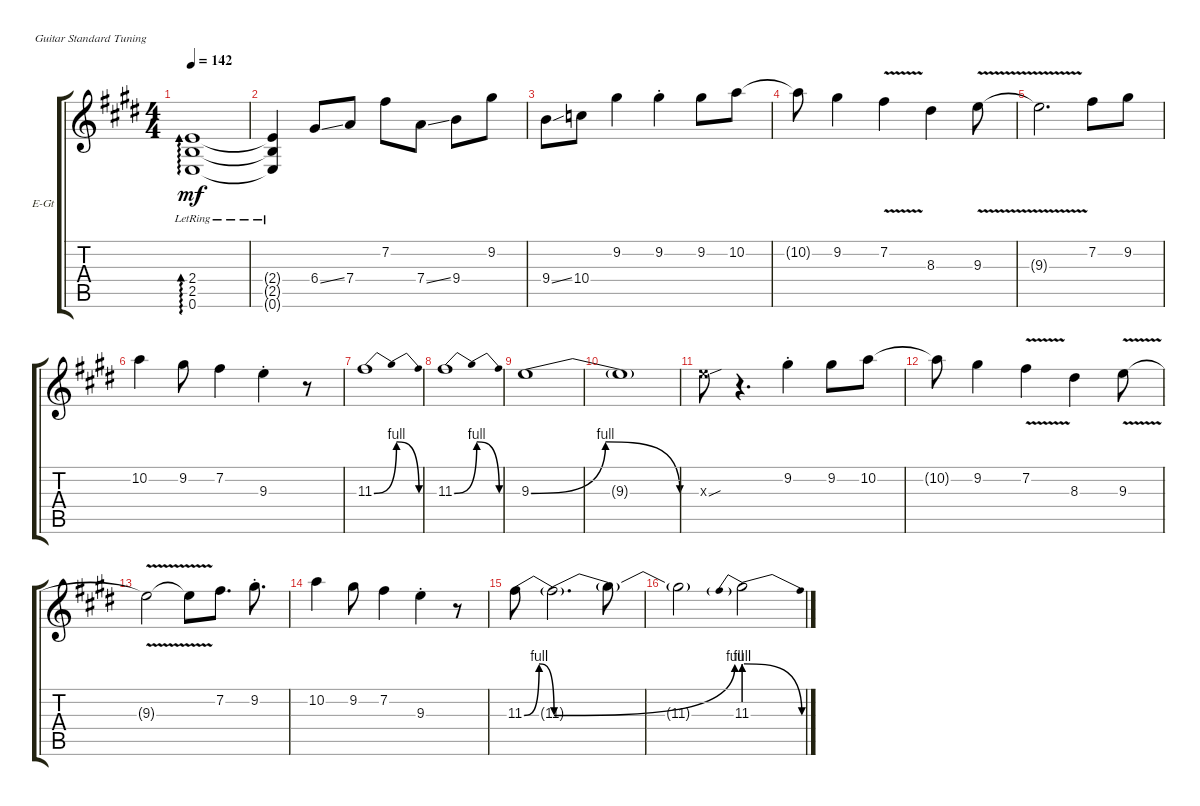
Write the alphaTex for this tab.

\defaultSystemsLayout 4
\bracketExtendMode groupsimilarinstruments
\firstSystemTrackNameOrientation horizontal
\otherSystemsTrackNameOrientation horizontal
\track ("Electric Guitar" "E-Gt") {instrument distortionguitar}
\staff {score tabs}
\tuning (E4 B3 G3 D3 A2 E2)
\ts (4 4)
\tempo 142
\clef g2
\ks e
(0.6{lr} 2.5{lr} 2.4{lr}).1{ad 0 dy mf instrument distortionguitar} |
(0.6{lr t} 2.5{lr t} 2.4{lr t}).4 6.4{ss}.8 7.4.8 7.2.8 7.4{ss}.8 9.4.8 9.2.8 |
9.4{ss}.8 10.4.8 9.2.4 9.2{st}.4 9.2.8 10.2.8 |
10.2{t}.8 9.2.4 7.2{v}.4 8.3.4 9.3{v}.8 |
9.3{v t}.2{d} 7.2.8 9.2.8 |
10.2.4 9.2.8 7.2.4 9.3{st}.4 r.8 |
11.3{be (bendrelease 0 0 10.2 4 45 4 53.4 0)}.1 |
11.3{be (bendrelease 0 0 15 4 24.599999999999998 4 42.6 0)}.1 |
\scale
0.226766 9.3{be (bendrelease 0 0 5.3999999999999995 4 9.6 4 17.4 0)}.1 |
\scale
0.226766 9.3{t}.1 |
\scale
0.333333 9.3{sou x}.8 r.4{d} 9.2{st}.4 9.2.8 10.2.8 |
\scale
0.333333 10.2{t}.8 9.2.4 7.2{v}.4 8.3.4 9.3{v}.8 |
\scale
0.333333 9.3{v t}.2 9.3{t}.8 7.2.8{d} 9.2{st}.8{d} |
\scale
0.333333 10.2.4 9.2.8 7.2.4 9.3{st}.4 r.8 |
\scale
0.333333 11.3{be (bendrelease 0 0 3.5999999999999996 4 10.799999999999999 4 24 0)}.8 11.3{be (bend 0 0 7.199999999999999 4) t}.2{d} 11.3{t}.8 |
\scale
0.333333 11.3{t}.2 11.3{be (prebendrelease 0 4 3 0)}.2
